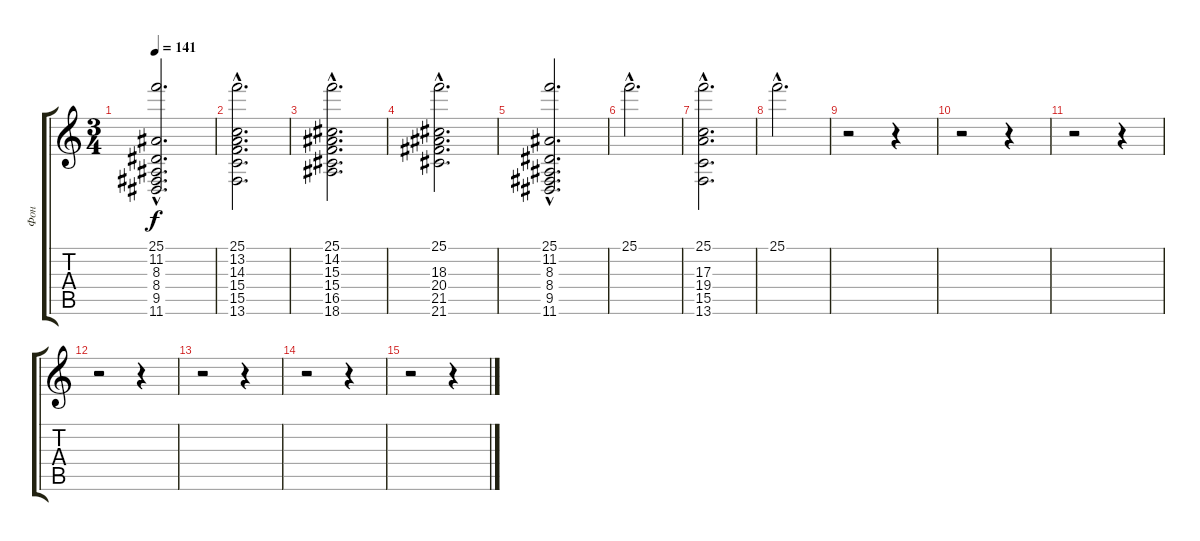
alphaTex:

\track ("Фон" "Фон") {instrument stringensemble1}
\staff {score tabs}
\tuning (E4 B3 G3 D3 A2 E2) {hide}
\ts (3 4)
\tempo 141
\clef g2
\ks c
(25.1{hac} 11.2{hac} 8.3{hac} 8.4{hac} 9.5{hac} 11.6{hac}).2{d dy f} |
(25.1{hac} 13.2{hac} 14.3{hac} 15.4{hac} 15.5{hac} 13.6{hac}).2{d} |
(25.1{hac} 14.2{hac} 15.3{hac} 15.4 16.5{hac} 18.6{hac}).2{d} |
(25.1{hac} 18.3{hac} 20.4{hac} 21.5{hac} 21.6{hac}).2{d} |
(25.1{hac} 11.2 8.3 8.4 9.5 11.6).2{d} |
25.1{hac}.2{d} |
(25.1{hac} 17.3 19.4 15.5 13.6).2{d} |
25.1{hac}.2{d} |
r.2 r.4 |
r.2 r.4 |
r.2 r.4 |
r.2 r.4 |
r.2 r.4 |
r.2 r.4 |
r.2 r.4
